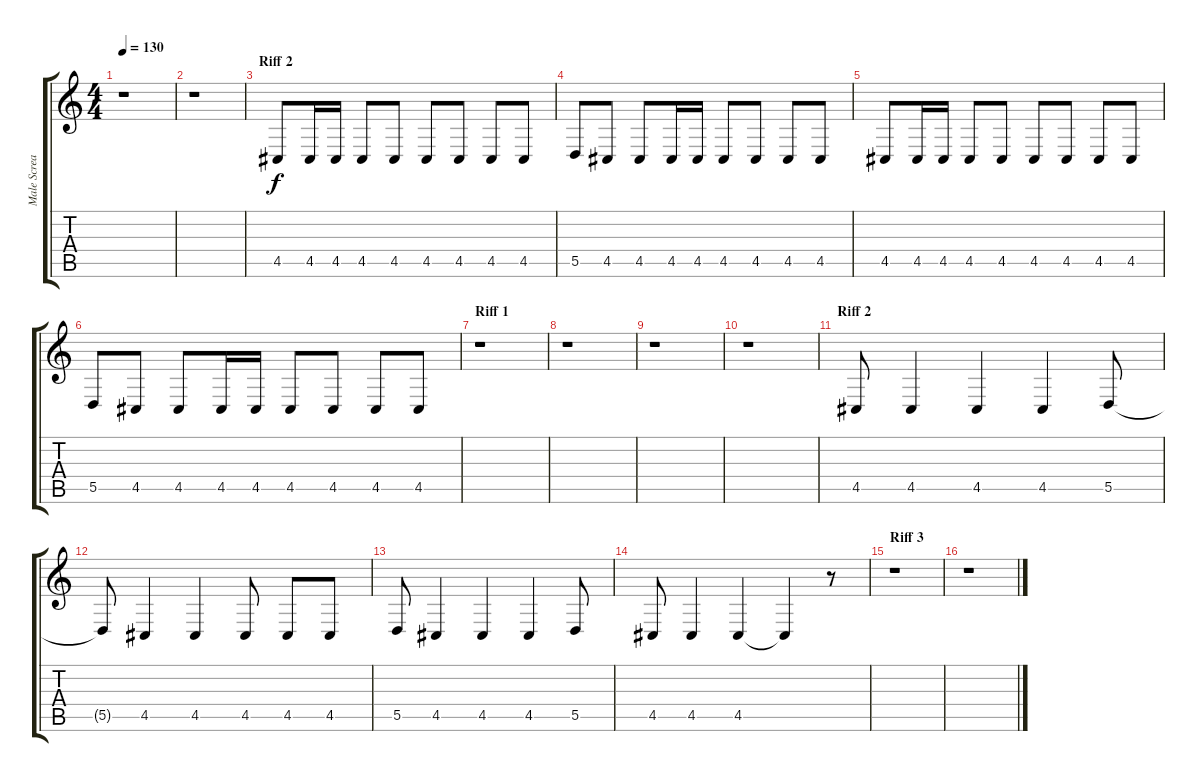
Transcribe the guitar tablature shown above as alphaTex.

\track ("Male Screams/ Vocals" "Male Screa") {instrument lead6voice}
\staff {score tabs}
\tuning (E4 B3 G3 D3 A2 E2) {hide}
\ts (4 4)
\tempo 130
\clef g2
\ks c
r.1{dy f} |
r.1 |
\section ("" "Riff 2")
4.5.8 4.5.16 4.5.16 4.5.8 4.5.8 4.5.8 4.5.8 4.5.8 4.5.8 |
5.5.8 4.5.8 4.5.8 4.5.16 4.5.16 4.5.8 4.5.8 4.5.8 4.5.8 |
4.5.8 4.5.16 4.5.16 4.5.8 4.5.8 4.5.8 4.5.8 4.5.8 4.5.8 |
5.5.8 4.5.8 4.5.8 4.5.16 4.5.16 4.5.8 4.5.8 4.5.8 4.5.8 |
\section ("" "Riff 1")
r.1 |
r.1 |
r.1 |
r.1 |
\section ("" "Riff 2")
4.5.8 4.5.4 4.5.4 4.5.4 5.5.8 |
5.5{t}.8 4.5.4 4.5.4 4.5.8 4.5.8 4.5.8 |
5.5.8 4.5.4 4.5.4 4.5.4 5.5.8 |
4.5.8 4.5.4 4.5.4 4.5{t}.4 r.8 |
\section ("" "Riff 3")
r.1 |
r.1
